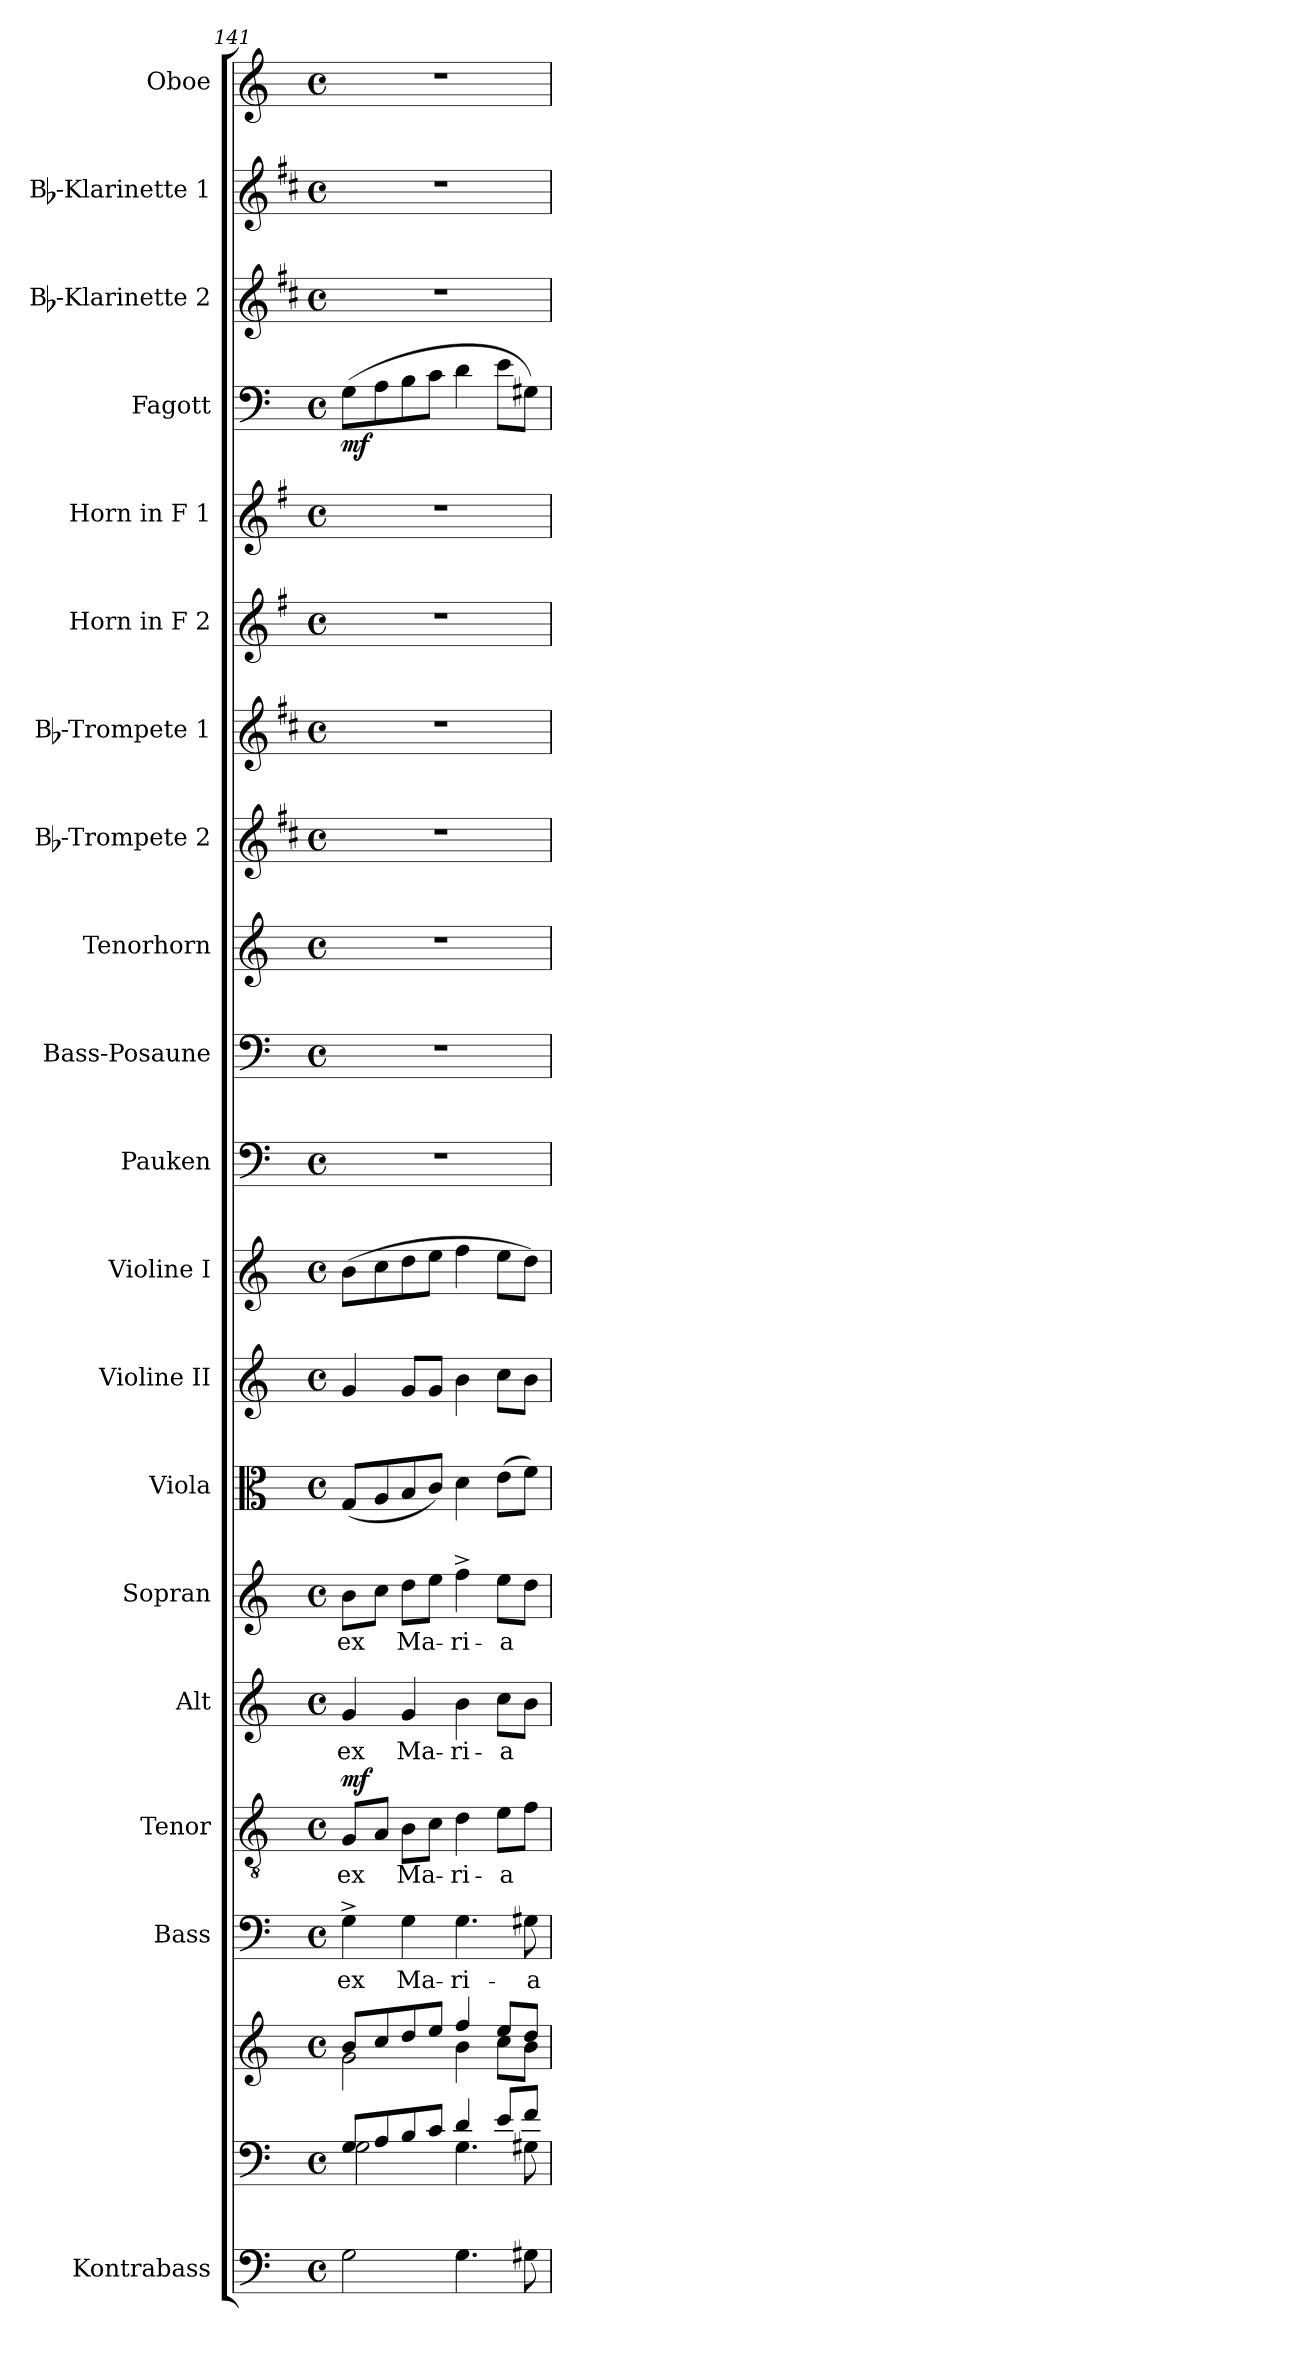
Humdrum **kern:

**kern	**kern	**kern	**kern	**text	**kern	**text	**dynam	**kern	**text	**kern	**text	**kern	**kern	**kern	**kern	**kern	**kern	**kern	**kern	**kern	**kern	**kern	**dynam	**kern	**kern	**kern
*part20	*part19	*part19	*part18	*part18	*part17	*part17	*part17	*part16	*part16	*part15	*part15	*part14	*part13	*part12	*part11	*part10	*part9	*part8	*part7	*part6	*part5	*part4	*part4	*part3	*part2	*part1
*staff21	*staff20	*staff19	*staff18	*staff18	*staff17	*staff17	*staff17	*staff16	*staff16	*staff15	*staff15	*staff14	*staff13	*staff12	*staff11	*staff10	*staff9	*staff8	*staff7	*staff6	*staff5	*staff4	*staff4	*staff3	*staff2	*staff1
*I"Kontrabass	*	*	*I"Bass	*	*I"Tenor	*	*	*I"Alt	*	*I"Sopran	*	*I"Viola	*I"Violine II	*I"Violine I	*I"Pauken	*I"Bass-Posaune	*I"Tenorhorn	*I"Bb-Trompete 2	*I"Bb-Trompete 1	*I"Horn in F 2	*I"Horn in F 1	*I"Fagott	*	*I"Bb-Klarinette 2	*I"Bb-Klarinette 1	*I"Oboe
*I'Kb.	*	*	*I'B.	*	*I'T.	*	*	*I'A.	*	*I'S.	*	*I'Vla.	*I'Vl. II	*I'Vl. I	*I'Pk.	*I'B. Pos.	*I'T. Hrn.	*I'Bb Trp. 2	*I'Bb Trp. 1	*	*	*I'Fg.	*	*I'Bb Kl. 2	*I'Bb Kl. 1	*I'Ob.
*clefF4	*clefF4	*clefG2	*clefF4	*	*clefGv2	*	*	*clefG2	*	*clefG2	*	*clefC3	*clefG2	*clefG2	*clefF4	*clefF4	*clefG2	*clefG2	*clefG2	*clefG2	*clefG2	*clefF4	*	*clefG2	*clefG2	*clefG2
*ITrd7c12	*	*	*	*	*	*	*	*	*	*	*	*	*	*	*	*	*ITrd8c14	*ITrd1c2	*ITrd1c2	*ITrd4c7	*ITrd4c7	*	*	*ITrd1c2	*ITrd1c2	*
*k[]	*k[]	*k[]	*k[]	*	*k[]	*	*	*k[]	*	*k[]	*	*k[]	*k[]	*k[]	*k[]	*k[]	*k[]	*k[]	*k[]	*k[]	*k[]	*k[]	*	*k[]	*k[]	*k[]
*C:	*C:	*C:	*C:	*	*C:	*	*	*C:	*	*C:	*	*C:	*C:	*C:	*C:	*C:	*C:	*C:	*C:	*C:	*C:	*C:	*	*C:	*C:	*C:
*M4/4	*M4/4	*M4/4	*M4/4	*	*M4/4	*	*	*M4/4	*	*M4/4	*	*M4/4	*M4/4	*M4/4	*M4/4	*M4/4	*M4/4	*M4/4	*M4/4	*M4/4	*M4/4	*M4/4	*	*M4/4	*M4/4	*M4/4
*met(c)	*met(c)	*met(c)	*met(c)	*	*met(c)	*	*	*met(c)	*	*met(c)	*	*met(c)	*met(c)	*met(c)	*met(c)	*met(c)	*met(c)	*met(c)	*met(c)	*met(c)	*met(c)	*met(c)	*	*met(c)	*met(c)	*met(c)
=141	=141	=141	=141	=141	=141	=141	=141	=141	=141	=141	=141	=141	=141	=141	=141	=141	=141	=141	=141	=141	=141	=141	=141	=141	=141	=141
*	*^	*^	*	*	*	*	*	*	*	*	*	*	*	*	*	*	*	*	*	*	*	*	*	*	*	*
!	!	!	!	!	!	!LO:LY:b	!	!LO:LY:b	!LO:DY:a	!	!LO:LY:b	!	!LO:LY:b	!	!	!	!	!	!	!	!	!	!	!	!LO:DY:b	!	!	!
2GG\	8G/L	2G\	8b/L	2g\	4G^>\	ex	8G/L	ex	mf	4g/	ex	8b\L	ex	(<8G/L	4g/	(>8b\L	1r	1r	1r	1r	1r	1r	1r	(>8G\L	mf	1r	1r	1r
.	8A/	.	8cc/	.	.	.	8A/J	.	.	.	.	8cc\J	.	8A/	.	8cc\	.	.	.	.	.	.	.	8A\	.	.	.	.
!	!	!	!	!	!	!LO:LY:b	!	!LO:LY:b	!	!	!LO:LY:b	!	!LO:LY:b	!	!	!	!	!	!	!	!	!	!	!	!	!	!	!
.	8B/	.	8dd/	.	4G\	Ma-	8B\L	Ma-	.	4g/	Ma-	8dd\L	Ma-	8B/	8g/L	8dd\	.	.	.	.	.	.	.	8B\	.	.	.	.
.	8c/J	.	8ee/J	.	.	.	8c\J	.	.	.	.	8ee\J	.	8c/J)	8g/J	8ee\J	.	.	.	.	.	.	.	8c\J	.	.	.	.
!	!	!	!	!	!	!LO:LY:b	!	!LO:LY:b	!	!	!LO:LY:b	!	!LO:LY:b	!	!	!	!	!	!	!	!	!	!	!	!	!	!	!
4.GG\	4d/	4.G\	4ff/	4b\	4.G\	-ri-	4d\	-ri-	.	4b\	-ri-	4ff^>\	-ri-	4d\	4b\	4ff\	.	.	.	.	.	.	.	4d\	.	.	.	.
!	!	!	!	!	!	!	!	!LO:LY:b	!	!	!LO:LY:b	!	!LO:LY:b	!	!	!	!	!	!	!	!	!	!	!	!	!	!	!
.	8e/L	.	8ee/L	8cc\L	.	.	8e\L	-a	.	8cc\L	-a	8ee\L	-a	(>8e\L	8cc\L	8ee\L	.	.	.	.	.	.	.	8e\L	.	.	.	.
!	!	!	!	!	!	!LO:LY:b	!	!	!	!	!	!	!	!	!	!	!	!	!	!	!	!	!	!	!	!	!	!
8GG#X\	8f/J	8G#X\	8dd/J	8b\J	8G#X\	-a	8f\J	.	.	8b\J	.	8dd\J	.	8f\J)	8b\J	8dd\J)	.	.	.	.	.	.	.	8G#X\J)	.	.	.	.
*	*v	*v	*	*	*	*	*	*	*	*	*	*	*	*	*	*	*	*	*	*	*	*	*	*	*	*	*	*
*	*	*v	*v	*	*	*	*	*	*	*	*	*	*	*	*	*	*	*	*	*	*	*	*	*	*	*	*
=	=	=	=	=	=	=	=	=	=	=	=	=	=	=	=	=	=	=	=	=	=	=	=	=	=	=
*-	*-	*-	*-	*-	*-	*-	*-	*-	*-	*-	*-	*-	*-	*-	*-	*-	*-	*-	*-	*-	*-	*-	*-	*-	*-	*-
